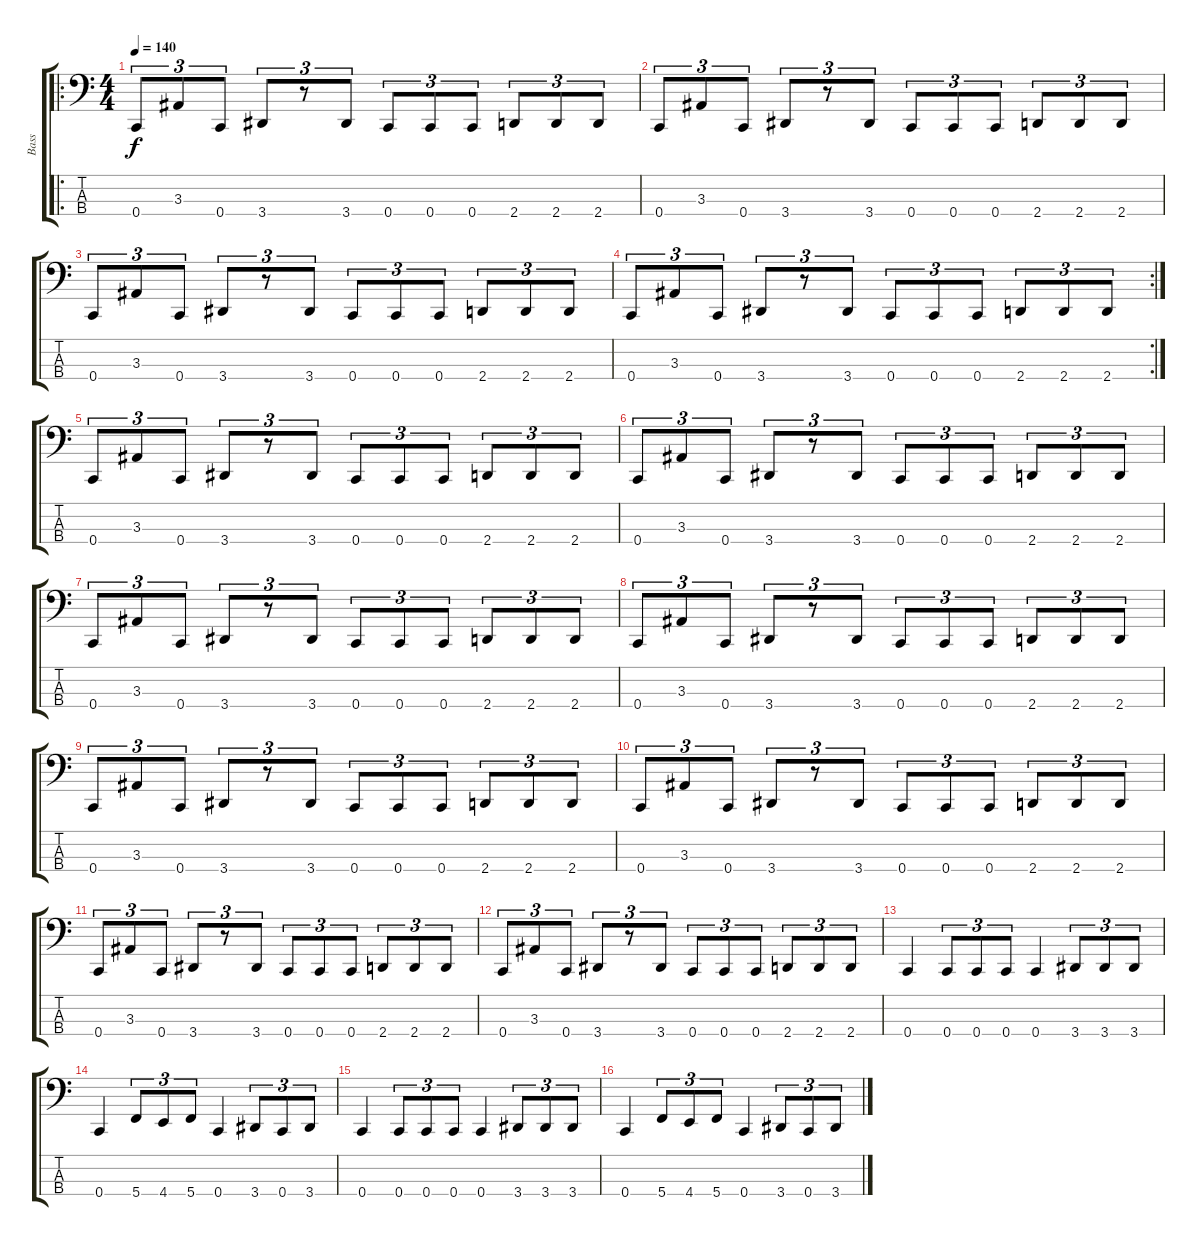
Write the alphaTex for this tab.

\track ("Bass" "Bass") {instrument slapbass1}
\staff {score tabs}
\tuning (F2 C2 G1 C1) {hide}
\ro
\ts (4 4)
\tempo 140
\clef f4
\ks c
0.4.8{tu (3 2) dy f} 3.3.8{tu (3 2)} 0.4.8{tu (3 2)} 3.4.8{tu (3 2)} r.8{tu (3 2)} 3.4.8{tu (3 2)} 0.4.8{tu (3 2)} 0.4.8{tu (3 2)} 0.4.8{tu (3 2)} 2.4.8{tu (3 2)} 2.4.8{tu (3 2)} 2.4.8{tu (3 2)} |
0.4.8{tu (3 2)} 3.3.8{tu (3 2)} 0.4.8{tu (3 2)} 3.4.8{tu (3 2)} r.8{tu (3 2)} 3.4.8{tu (3 2)} 0.4.8{tu (3 2)} 0.4.8{tu (3 2)} 0.4.8{tu (3 2)} 2.4.8{tu (3 2)} 2.4.8{tu (3 2)} 2.4.8{tu (3 2)} |
0.4.8{tu (3 2)} 3.3.8{tu (3 2)} 0.4.8{tu (3 2)} 3.4.8{tu (3 2)} r.8{tu (3 2)} 3.4.8{tu (3 2)} 0.4.8{tu (3 2)} 0.4.8{tu (3 2)} 0.4.8{tu (3 2)} 2.4.8{tu (3 2)} 2.4.8{tu (3 2)} 2.4.8{tu (3 2)} |
\rc 2
0.4.8{tu (3 2)} 3.3.8{tu (3 2)} 0.4.8{tu (3 2)} 3.4.8{tu (3 2)} r.8{tu (3 2)} 3.4.8{tu (3 2)} 0.4.8{tu (3 2)} 0.4.8{tu (3 2)} 0.4.8{tu (3 2)} 2.4.8{tu (3 2)} 2.4.8{tu (3 2)} 2.4.8{tu (3 2)} |
0.4.8{tu (3 2)} 3.3.8{tu (3 2)} 0.4.8{tu (3 2)} 3.4.8{tu (3 2)} r.8{tu (3 2)} 3.4.8{tu (3 2)} 0.4.8{tu (3 2)} 0.4.8{tu (3 2)} 0.4.8{tu (3 2)} 2.4.8{tu (3 2)} 2.4.8{tu (3 2)} 2.4.8{tu (3 2)} |
0.4.8{tu (3 2)} 3.3.8{tu (3 2)} 0.4.8{tu (3 2)} 3.4.8{tu (3 2)} r.8{tu (3 2)} 3.4.8{tu (3 2)} 0.4.8{tu (3 2)} 0.4.8{tu (3 2)} 0.4.8{tu (3 2)} 2.4.8{tu (3 2)} 2.4.8{tu (3 2)} 2.4.8{tu (3 2)} |
0.4.8{tu (3 2)} 3.3.8{tu (3 2)} 0.4.8{tu (3 2)} 3.4.8{tu (3 2)} r.8{tu (3 2)} 3.4.8{tu (3 2)} 0.4.8{tu (3 2)} 0.4.8{tu (3 2)} 0.4.8{tu (3 2)} 2.4.8{tu (3 2)} 2.4.8{tu (3 2)} 2.4.8{tu (3 2)} |
0.4.8{tu (3 2)} 3.3.8{tu (3 2)} 0.4.8{tu (3 2)} 3.4.8{tu (3 2)} r.8{tu (3 2)} 3.4.8{tu (3 2)} 0.4.8{tu (3 2)} 0.4.8{tu (3 2)} 0.4.8{tu (3 2)} 2.4.8{tu (3 2)} 2.4.8{tu (3 2)} 2.4.8{tu (3 2)} |
0.4.8{tu (3 2)} 3.3.8{tu (3 2)} 0.4.8{tu (3 2)} 3.4.8{tu (3 2)} r.8{tu (3 2)} 3.4.8{tu (3 2)} 0.4.8{tu (3 2)} 0.4.8{tu (3 2)} 0.4.8{tu (3 2)} 2.4.8{tu (3 2)} 2.4.8{tu (3 2)} 2.4.8{tu (3 2)} |
0.4.8{tu (3 2)} 3.3.8{tu (3 2)} 0.4.8{tu (3 2)} 3.4.8{tu (3 2)} r.8{tu (3 2)} 3.4.8{tu (3 2)} 0.4.8{tu (3 2)} 0.4.8{tu (3 2)} 0.4.8{tu (3 2)} 2.4.8{tu (3 2)} 2.4.8{tu (3 2)} 2.4.8{tu (3 2)} |
0.4.8{tu (3 2)} 3.3.8{tu (3 2)} 0.4.8{tu (3 2)} 3.4.8{tu (3 2)} r.8{tu (3 2)} 3.4.8{tu (3 2)} 0.4.8{tu (3 2)} 0.4.8{tu (3 2)} 0.4.8{tu (3 2)} 2.4.8{tu (3 2)} 2.4.8{tu (3 2)} 2.4.8{tu (3 2)} |
0.4.8{tu (3 2)} 3.3.8{tu (3 2)} 0.4.8{tu (3 2)} 3.4.8{tu (3 2)} r.8{tu (3 2)} 3.4.8{tu (3 2)} 0.4.8{tu (3 2)} 0.4.8{tu (3 2)} 0.4.8{tu (3 2)} 2.4.8{tu (3 2)} 2.4.8{tu (3 2)} 2.4.8{tu (3 2)} |
0.4.4 0.4.8{tu (3 2)} 0.4.8{tu (3 2)} 0.4.8{tu (3 2)} 0.4.4 3.4.8{tu (3 2)} 3.4.8{tu (3 2)} 3.4.8{tu (3 2)} |
0.4.4 5.4.8{tu (3 2)} 4.4.8{tu (3 2)} 5.4.8{tu (3 2)} 0.4.4 3.4.8{tu (3 2)} 0.4.8{tu (3 2)} 3.4.8{tu (3 2)} |
0.4.4 0.4.8{tu (3 2)} 0.4.8{tu (3 2)} 0.4.8{tu (3 2)} 0.4.4 3.4.8{tu (3 2)} 3.4.8{tu (3 2)} 3.4.8{tu (3 2)} |
0.4.4 5.4.8{tu (3 2)} 4.4.8{tu (3 2)} 5.4.8{tu (3 2)} 0.4.4 3.4.8{tu (3 2)} 0.4.8{tu (3 2)} 3.4.8{tu (3 2)}
